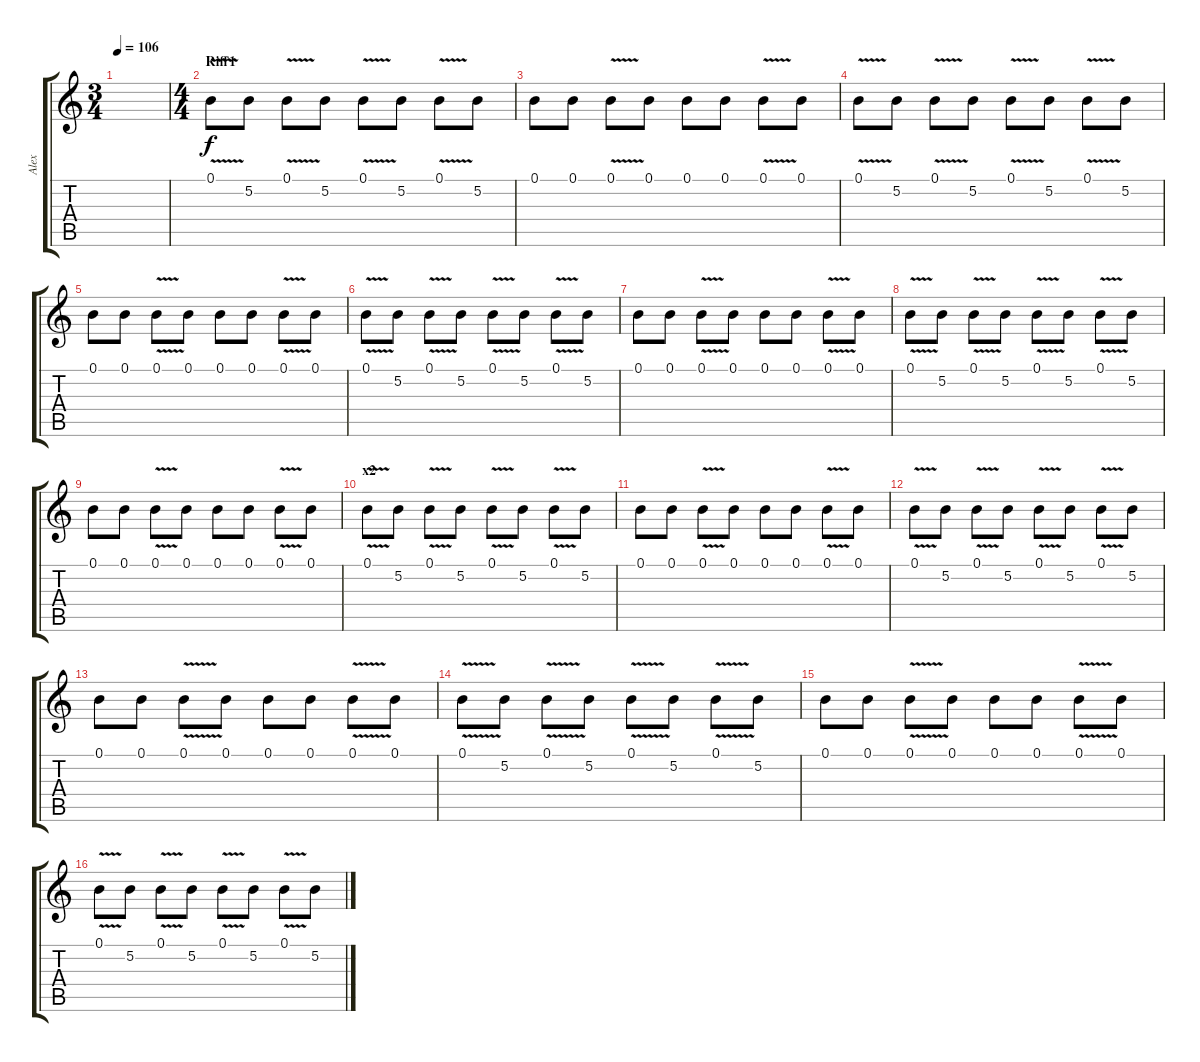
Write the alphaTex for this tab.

\track ("Alex" "Alex") {instrument overdrivenguitar}
\staff {score tabs}
\tuning (B3 Gb3 D3 A2 E2 B1) {hide}
\ts (3 4)
\tempo 106
\clef g2
\ks c
|
\ts (4 4)
\section ("" "Riff1")
0.1{v}.8 5.2.8 0.1{v}.8 5.2.8 0.1{v}.8 5.2.8 0.1{v}.8 5.2.8 |
0.1.8 0.1.8 0.1{v}.8 0.1.8 0.1.8 0.1.8 0.1{v}.8 0.1.8 |
0.1{v}.8 5.2.8 0.1{v}.8 5.2.8 0.1{v}.8 5.2.8 0.1{v}.8 5.2.8 |
0.1.8 0.1.8 0.1{v}.8 0.1.8 0.1.8 0.1.8 0.1{v}.8 0.1.8 |
0.1{v}.8 5.2.8 0.1{v}.8 5.2.8 0.1{v}.8 5.2.8 0.1{v}.8 5.2.8 |
0.1.8 0.1.8 0.1{v}.8 0.1.8 0.1.8 0.1.8 0.1{v}.8 0.1.8 |
0.1{v}.8 5.2.8 0.1{v}.8 5.2.8 0.1{v}.8 5.2.8 0.1{v}.8 5.2.8 |
0.1.8 0.1.8 0.1{v}.8 0.1.8 0.1.8 0.1.8 0.1{v}.8 0.1.8 |
\section ("" "x2")
0.1{v}.8 5.2.8 0.1{v}.8 5.2.8 0.1{v}.8 5.2.8 0.1{v}.8 5.2.8 |
0.1.8 0.1.8 0.1{v}.8 0.1.8 0.1.8 0.1.8 0.1{v}.8 0.1.8 |
0.1{v}.8 5.2.8 0.1{v}.8 5.2.8 0.1{v}.8 5.2.8 0.1{v}.8 5.2.8 |
0.1.8 0.1.8 0.1{v}.8 0.1.8 0.1.8 0.1.8 0.1{v}.8 0.1.8 |
0.1{v}.8 5.2.8 0.1{v}.8 5.2.8 0.1{v}.8 5.2.8 0.1{v}.8 5.2.8 |
0.1.8 0.1.8 0.1{v}.8 0.1.8 0.1.8 0.1.8 0.1{v}.8 0.1.8 |
0.1{v}.8 5.2.8 0.1{v}.8 5.2.8 0.1{v}.8 5.2.8 0.1{v}.8 5.2.8
